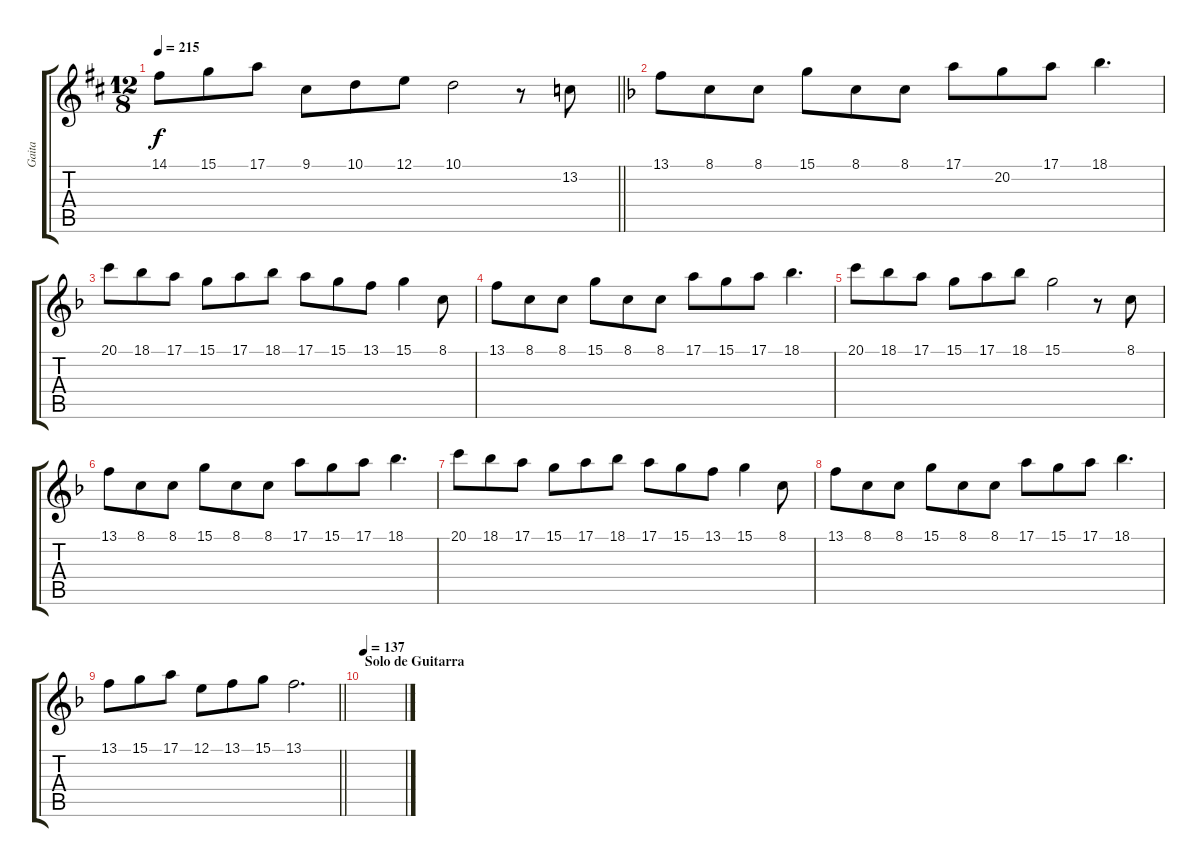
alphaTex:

\track ("Gaita" "Gaita") {instrument bagpipe}
\staff {score tabs}
\tuning (E4 B3 G3 D3 A2 E2) {hide}
\ts (12 8)
\tempo 215
\clef g2
\barLineRight lightlight
\ks d
14.1.8{dy f} 15.1.8 17.1.8 9.1.8 10.1.8 12.1.8 10.1.2 r.8 13.2.8 |
\ks f
13.1.8 8.1.8 8.1.8 15.1.8 8.1.8 8.1.8 17.1.8 20.2.8 17.1.8 18.1.4{d} |
20.1.8 18.1.8 17.1.8 15.1.8 17.1.8 18.1.8 17.1.8 15.1.8 13.1.8 15.1.4 8.1.8 |
13.1.8 8.1.8 8.1.8 15.1.8 8.1.8 8.1.8 17.1.8 15.1.8 17.1.8 18.1.4{d} |
20.1.8 18.1.8 17.1.8 15.1.8 17.1.8 18.1.8 15.1.2 r.8 8.1.8 |
13.1.8 8.1.8 8.1.8 15.1.8 8.1.8 8.1.8 17.1.8 15.1.8 17.1.8 18.1.4{d} |
20.1.8 18.1.8 17.1.8 15.1.8 17.1.8 18.1.8 17.1.8 15.1.8 13.1.8 15.1.4 8.1.8 |
13.1.8 8.1.8 8.1.8 15.1.8 8.1.8 8.1.8 17.1.8 15.1.8 17.1.8 18.1.4{d} |
\barLineRight lightlight
13.1.8 15.1.8 17.1.8 12.1.8 13.1.8 15.1.8 13.1.2{d} |
\section ("" "Solo de Guitarra")
\tempo 137
